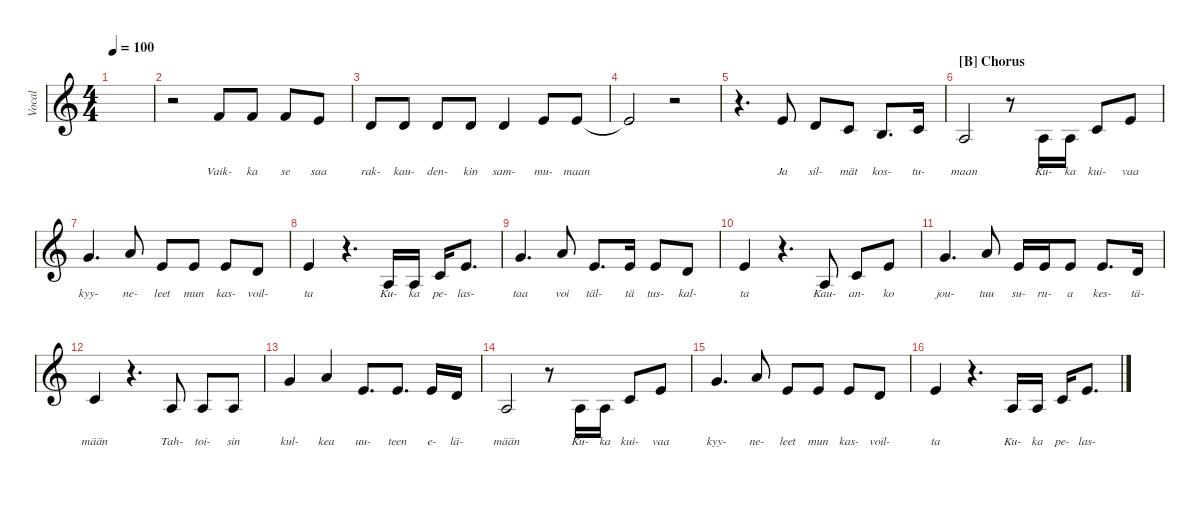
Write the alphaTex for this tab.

\defaultSystemsLayout 4
\hideDynamics
\bracketExtendMode nobrackets
\track ("Vocal" "Vocal") {instrument lead6voice}
\staff {score}
\tuning (E4 B3 G3 D3 A2 E2)
\ts (4 4)
\scale
0.0586233
\tempo 100
\accidentals auto
\clef g2
\ottava regular
\simile none
\ks c
|
\scale
0.131902 r.2{beam Down} 1.1.8{lyrics (0 "Vaik-") lyrics (1 "") lyrics (2 "") lyrics (3 "") lyrics (4 "") beam Up} 1.1.8{lyrics (0 "ka") lyrics (1 "") lyrics (2 "") lyrics (3 "") lyrics (4 "") beam Up} 1.1.8{lyrics (0 "se") lyrics (1 "") lyrics (2 "") lyrics (3 "") lyrics (4 "") beam Up} 5.2.8{lyrics (0 "saa") lyrics (1 "") lyrics (2 "") lyrics (3 "") lyrics (4 "") beam Up} |
\scale
0.18744 3.2.8{lyrics (0 "rak-") lyrics (1 "") lyrics (2 "") lyrics (3 "") lyrics (4 "") beam Up} 3.2.8{lyrics (0 "kau-") lyrics (1 "") lyrics (2 "") lyrics (3 "") lyrics (4 "") beam Up} 3.2.8{lyrics (0 "den-") lyrics (1 "") lyrics (2 "") lyrics (3 "") lyrics (4 "") beam Up} 3.2.8{lyrics (0 "kin") lyrics (1 "") lyrics (2 "") lyrics (3 "") lyrics (4 "") beam Up} 3.2.4{lyrics (0 "sam-") lyrics (1 "") lyrics (2 "") lyrics (3 "") lyrics (4 "") beam Up} 5.2.8{lyrics (0 "mu-") lyrics (1 "") lyrics (2 "") lyrics (3 "") lyrics (4 "") beam Up} 0.1.8{lyrics (0 "maan") lyrics (1 "") lyrics (2 "") lyrics (3 "") lyrics (4 "") beam Up} |
\scale
0.0717365 0.1{t}.2{beam Up} r.2{beam Down} |
\scale
0.18331 r.4{d beam Down} 0.1.8{lyrics (0 "Ja") lyrics (1 "") lyrics (2 "") lyrics (3 "") lyrics (4 "") beam Up} 3.2.8{lyrics (0 "sil-") lyrics (1 "") lyrics (2 "") lyrics (3 "") lyrics (4 "") beam Up} 1.2.8{lyrics (0 "mät") lyrics (1 "") lyrics (2 "") lyrics (3 "") lyrics (4 "") beam Up} 0.2.8{d lyrics (0 "kos-") lyrics (1 "") lyrics (2 "") lyrics (3 "") lyrics (4 "") beam Up} 1.2.16{lyrics (0 "tu-") lyrics (1 "") lyrics (2 "") lyrics (3 "") lyrics (4 "") beam Up} |
\section ("B" "Chorus")
2.3.2{lyrics (0 "maan") lyrics (1 "") lyrics (2 "") lyrics (3 "") lyrics (4 "") beam Up} r.8{beam Down} 2.3.16{lyrics (0 "Ku-") lyrics (1 "") lyrics (2 "") lyrics (3 "") lyrics (4 "") beam Up} 2.3.16{lyrics (0 "ka") lyrics (1 "") lyrics (2 "") lyrics (3 "") lyrics (4 "") beam Up} 1.2.8{lyrics (0 "kui-") lyrics (1 "") lyrics (2 "") lyrics (3 "") lyrics (4 "") beam Up} 0.1.8{lyrics (0 "vaa") lyrics (1 "") lyrics (2 "") lyrics (3 "") lyrics (4 "") beam Up} |
3.1.4{d lyrics (0 "kyy-") lyrics (1 "") lyrics (2 "") lyrics (3 "") lyrics (4 "") beam Up} 5.1.8{lyrics (0 "ne-") lyrics (1 "") lyrics (2 "") lyrics (3 "") lyrics (4 "") beam Up} 0.1.8{lyrics (0 "leet") lyrics (1 "") lyrics (2 "") lyrics (3 "") lyrics (4 "") beam Up} 0.1.8{lyrics (0 "mun") lyrics (1 "") lyrics (2 "") lyrics (3 "") lyrics (4 "") beam Up} 0.1.8{lyrics (0 "kas-") lyrics (1 "") lyrics (2 "") lyrics (3 "") lyrics (4 "") beam Up} 3.2.8{lyrics (0 "voil-") lyrics (1 "") lyrics (2 "") lyrics (3 "") lyrics (4 "") beam Up} |
0.1.4{lyrics (0 "ta") lyrics (1 "") lyrics (2 "") lyrics (3 "") lyrics (4 "") beam Up} r.4{d beam Down} 2.3.16{lyrics (0 "Ku-") lyrics (1 "") lyrics (2 "") lyrics (3 "") lyrics (4 "") beam Up} 2.3.16{lyrics (0 "ka") lyrics (1 "") lyrics (2 "") lyrics (3 "") lyrics (4 "") beam Up} 1.2.16{lyrics (0 "pe-") lyrics (1 "") lyrics (2 "") lyrics (3 "") lyrics (4 "") beam Up} 5.2.8{d lyrics (0 "las-") lyrics (1 "") lyrics (2 "") lyrics (3 "") lyrics (4 "") beam Up} |
3.1.4{d lyrics (0 "taa") lyrics (1 "") lyrics (2 "") lyrics (3 "") lyrics (4 "") beam Up} 5.1.8{lyrics (0 "voi") lyrics (1 "") lyrics (2 "") lyrics (3 "") lyrics (4 "") beam Up} 5.2.8{d lyrics (0 "täl-") lyrics (1 "") lyrics (2 "") lyrics (3 "") lyrics (4 "") beam Up} 5.2.16{lyrics (0 "tä") lyrics (1 "") lyrics (2 "") lyrics (3 "") lyrics (4 "") beam Up} 5.2.8{lyrics (0 "tus-") lyrics (1 "") lyrics (2 "") lyrics (3 "") lyrics (4 "") beam Up} 3.2.8{lyrics (0 "kal-") lyrics (1 "") lyrics (2 "") lyrics (3 "") lyrics (4 "") beam Up} |
5.2.4{lyrics (0 "ta") lyrics (1 "") lyrics (2 "") lyrics (3 "") lyrics (4 "") beam Up} r.4{d beam Down} 2.3.8{lyrics (0 "Kau-") lyrics (1 "") lyrics (2 "") lyrics (3 "") lyrics (4 "") beam Up} 1.2.8{lyrics (0 "an-") lyrics (1 "") lyrics (2 "") lyrics (3 "") lyrics (4 "") beam Up} 0.1.8{lyrics (0 "ko") lyrics (1 "") lyrics (2 "") lyrics (3 "") lyrics (4 "") beam Up} |
3.1.4{d lyrics (0 "jou-") lyrics (1 "") lyrics (2 "") lyrics (3 "") lyrics (4 "") beam Up} 5.1.8{lyrics (0 "tuu") lyrics (1 "") lyrics (2 "") lyrics (3 "") lyrics (4 "") beam Up} 0.1.16{lyrics (0 "su-") lyrics (1 "") lyrics (2 "") lyrics (3 "") lyrics (4 "") beam Up} 0.1.16{lyrics (0 "ru-") lyrics (1 "") lyrics (2 "") lyrics (3 "") lyrics (4 "") beam Up} 0.1.8{lyrics (0 "a") lyrics (1 "") lyrics (2 "") lyrics (3 "") lyrics (4 "") beam Up} 0.1.8{d lyrics (0 "kes-") lyrics (1 "") lyrics (2 "") lyrics (3 "") lyrics (4 "") beam Up} 3.2.16{lyrics (0 "tä-") lyrics (1 "") lyrics (2 "") lyrics (3 "") lyrics (4 "") beam Up} |
1.2.4{lyrics (0 "mään") lyrics (1 "") lyrics (2 "") lyrics (3 "") lyrics (4 "") beam Up} r.4{d beam Down} 2.3.8{lyrics (0 "Tah-") lyrics (1 "") lyrics (2 "") lyrics (3 "") lyrics (4 "") beam Up} 2.3.8{lyrics (0 "toi-") lyrics (1 "") lyrics (2 "") lyrics (3 "") lyrics (4 "") beam Up} 2.3.8{lyrics (0 "sin") lyrics (1 "") lyrics (2 "") lyrics (3 "") lyrics (4 "") beam Up} |
3.1.4{lyrics (0 "kul-") lyrics (1 "") lyrics (2 "") lyrics (3 "") lyrics (4 "") beam Up} 5.1.4{lyrics (0 "kea") lyrics (1 "") lyrics (2 "") lyrics (3 "") lyrics (4 "") beam Up} 5.2.8{d lyrics (0 "uu-") lyrics (1 "") lyrics (2 "") lyrics (3 "") lyrics (4 "") beam Up} 5.2.8{d lyrics (0 "teen") lyrics (1 "") lyrics (2 "") lyrics (3 "") lyrics (4 "") beam Up} 5.2.16{lyrics (0 "e-") lyrics (1 "") lyrics (2 "") lyrics (3 "") lyrics (4 "") beam Up} 3.2.16{lyrics (0 "lä-") lyrics (1 "") lyrics (2 "") lyrics (3 "") lyrics (4 "") beam Up} |
2.3.2{lyrics (0 "mään") lyrics (1 "") lyrics (2 "") lyrics (3 "") lyrics (4 "") beam Up} r.8{beam Down} 2.3.16{lyrics (0 "Ku-") lyrics (1 "") lyrics (2 "") lyrics (3 "") lyrics (4 "") beam Up} 2.3.16{lyrics (0 "ka") lyrics (1 "") lyrics (2 "") lyrics (3 "") lyrics (4 "") beam Up} 1.2.8{lyrics (0 "kui-") lyrics (1 "") lyrics (2 "") lyrics (3 "") lyrics (4 "") beam Up} 0.1.8{lyrics (0 "vaa") lyrics (1 "") lyrics (2 "") lyrics (3 "") lyrics (4 "") beam Up} |
3.1.4{d lyrics (0 "kyy-") lyrics (1 "") lyrics (2 "") lyrics (3 "") lyrics (4 "") beam Up} 5.1.8{lyrics (0 "ne-") lyrics (1 "") lyrics (2 "") lyrics (3 "") lyrics (4 "") beam Up} 0.1.8{lyrics (0 "leet") lyrics (1 "") lyrics (2 "") lyrics (3 "") lyrics (4 "") beam Up} 0.1.8{lyrics (0 "mun") lyrics (1 "") lyrics (2 "") lyrics (3 "") lyrics (4 "") beam Up} 0.1.8{lyrics (0 "kas-") lyrics (1 "") lyrics (2 "") lyrics (3 "") lyrics (4 "") beam Up} 3.2.8{lyrics (0 "voil-") lyrics (1 "") lyrics (2 "") lyrics (3 "") lyrics (4 "") beam Up} |
0.1.4{lyrics (0 "ta") lyrics (1 "") lyrics (2 "") lyrics (3 "") lyrics (4 "") beam Up} r.4{d beam Down} 2.3.16{lyrics (0 "Ku-") lyrics (1 "") lyrics (2 "") lyrics (3 "") lyrics (4 "") beam Up} 2.3.16{lyrics (0 "ka") lyrics (1 "") lyrics (2 "") lyrics (3 "") lyrics (4 "") beam Up} 1.2.16{lyrics (0 "pe-") lyrics (1 "") lyrics (2 "") lyrics (3 "") lyrics (4 "") beam Up} 5.2.8{d lyrics (0 "las-") lyrics (1 "") lyrics (2 "") lyrics (3 "") lyrics (4 "") beam Up}
